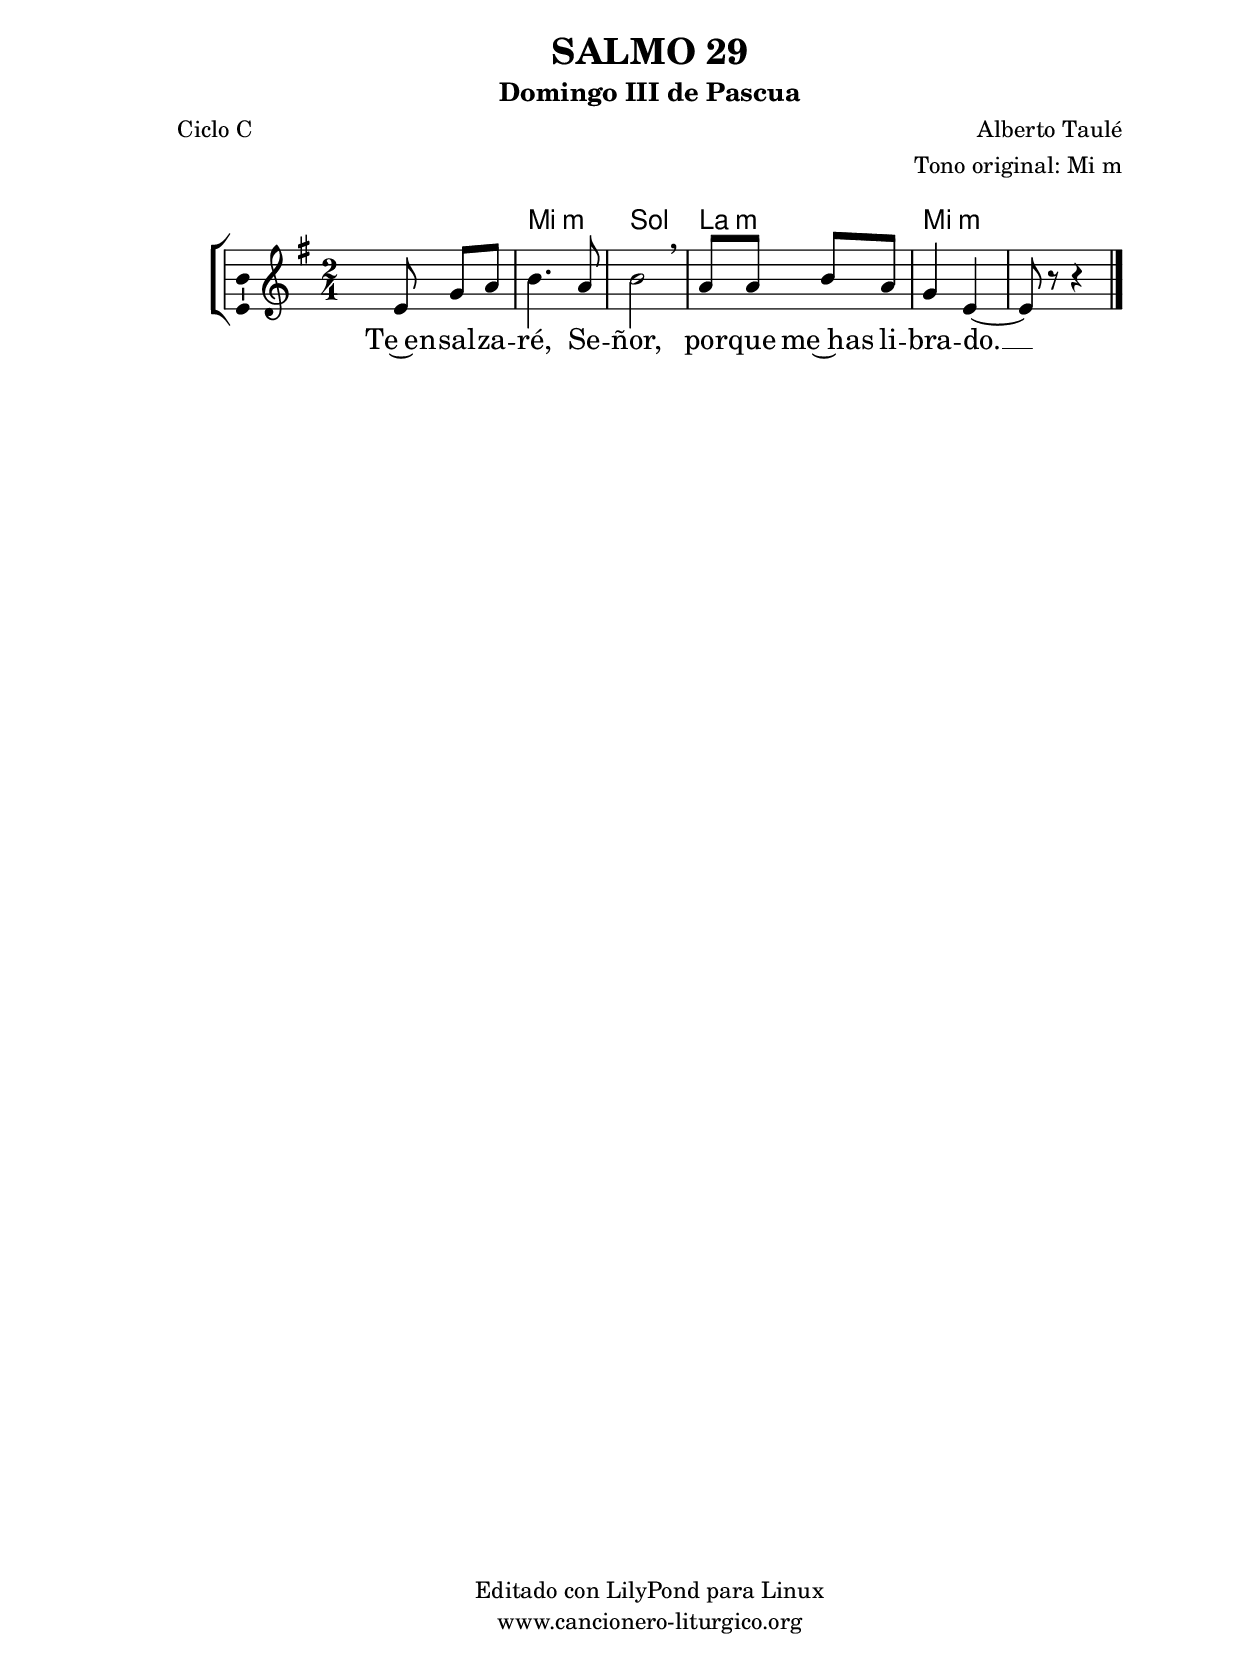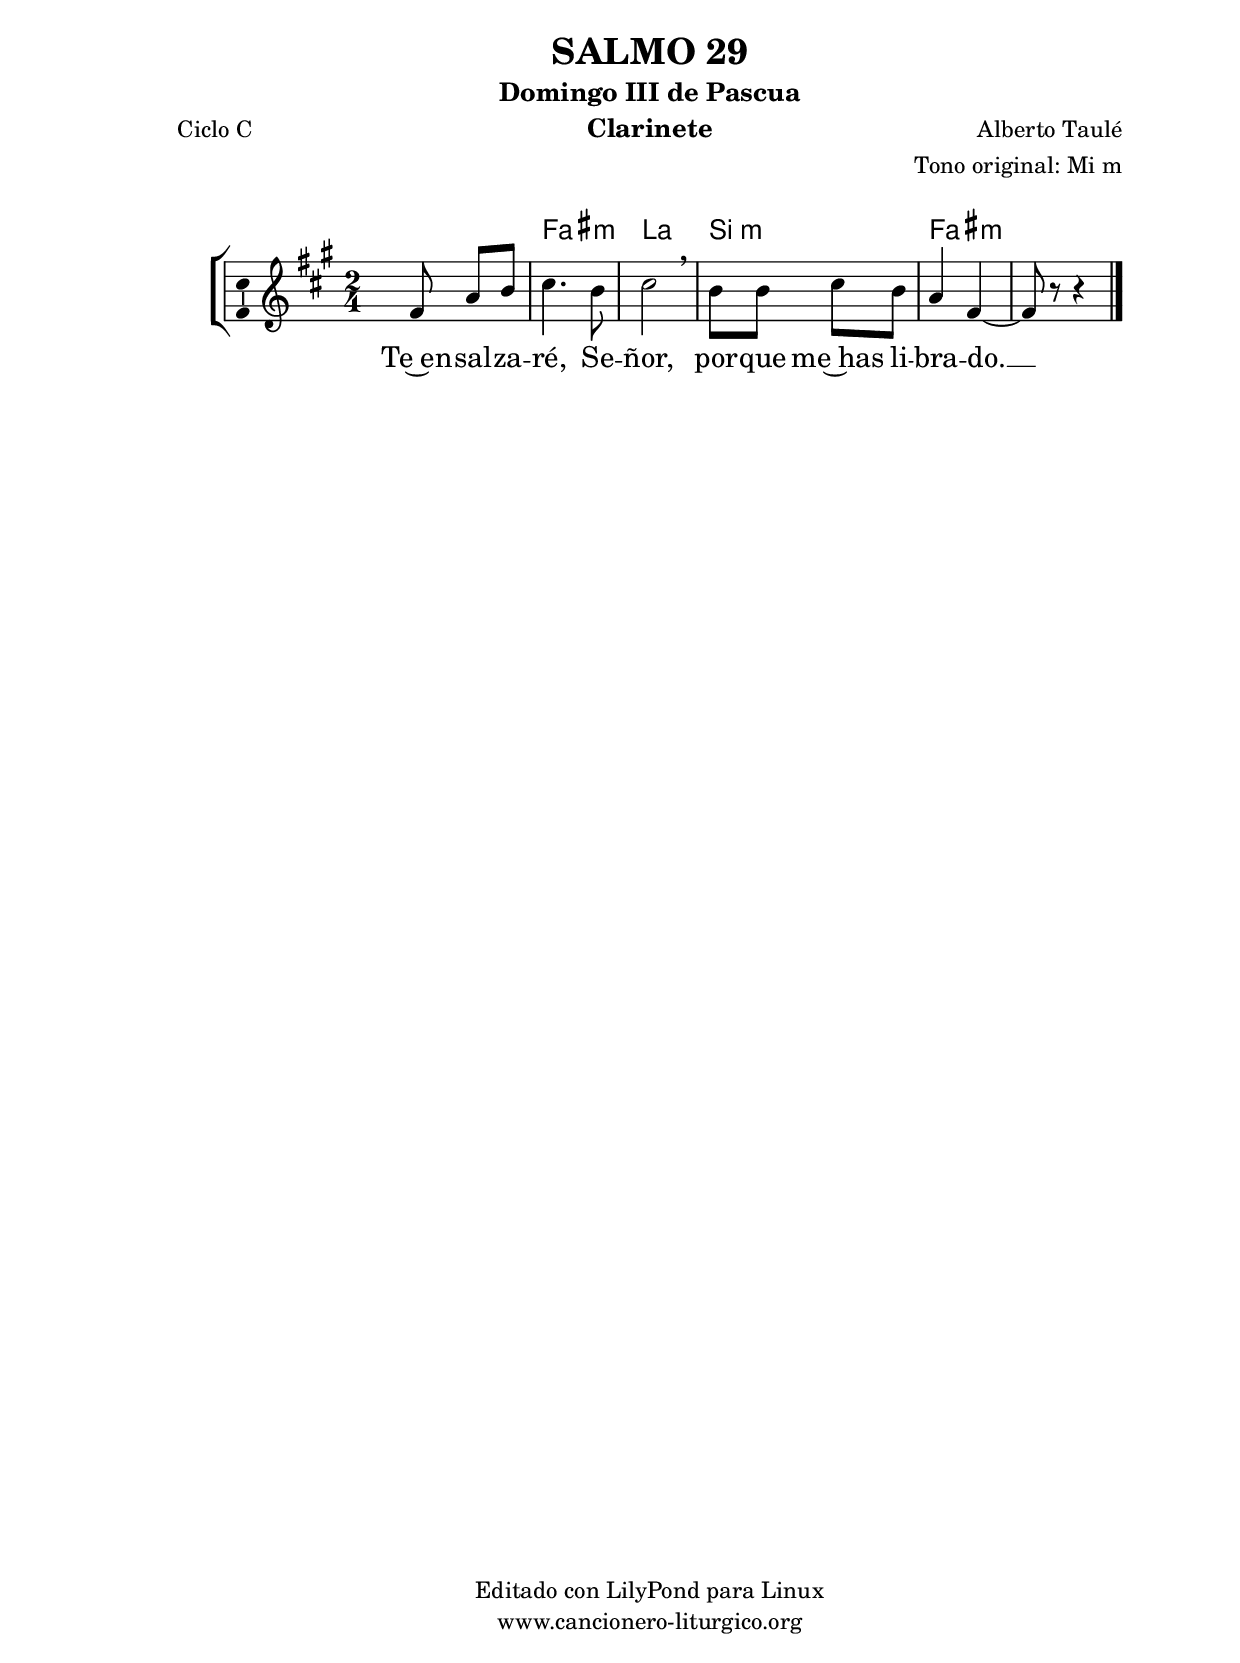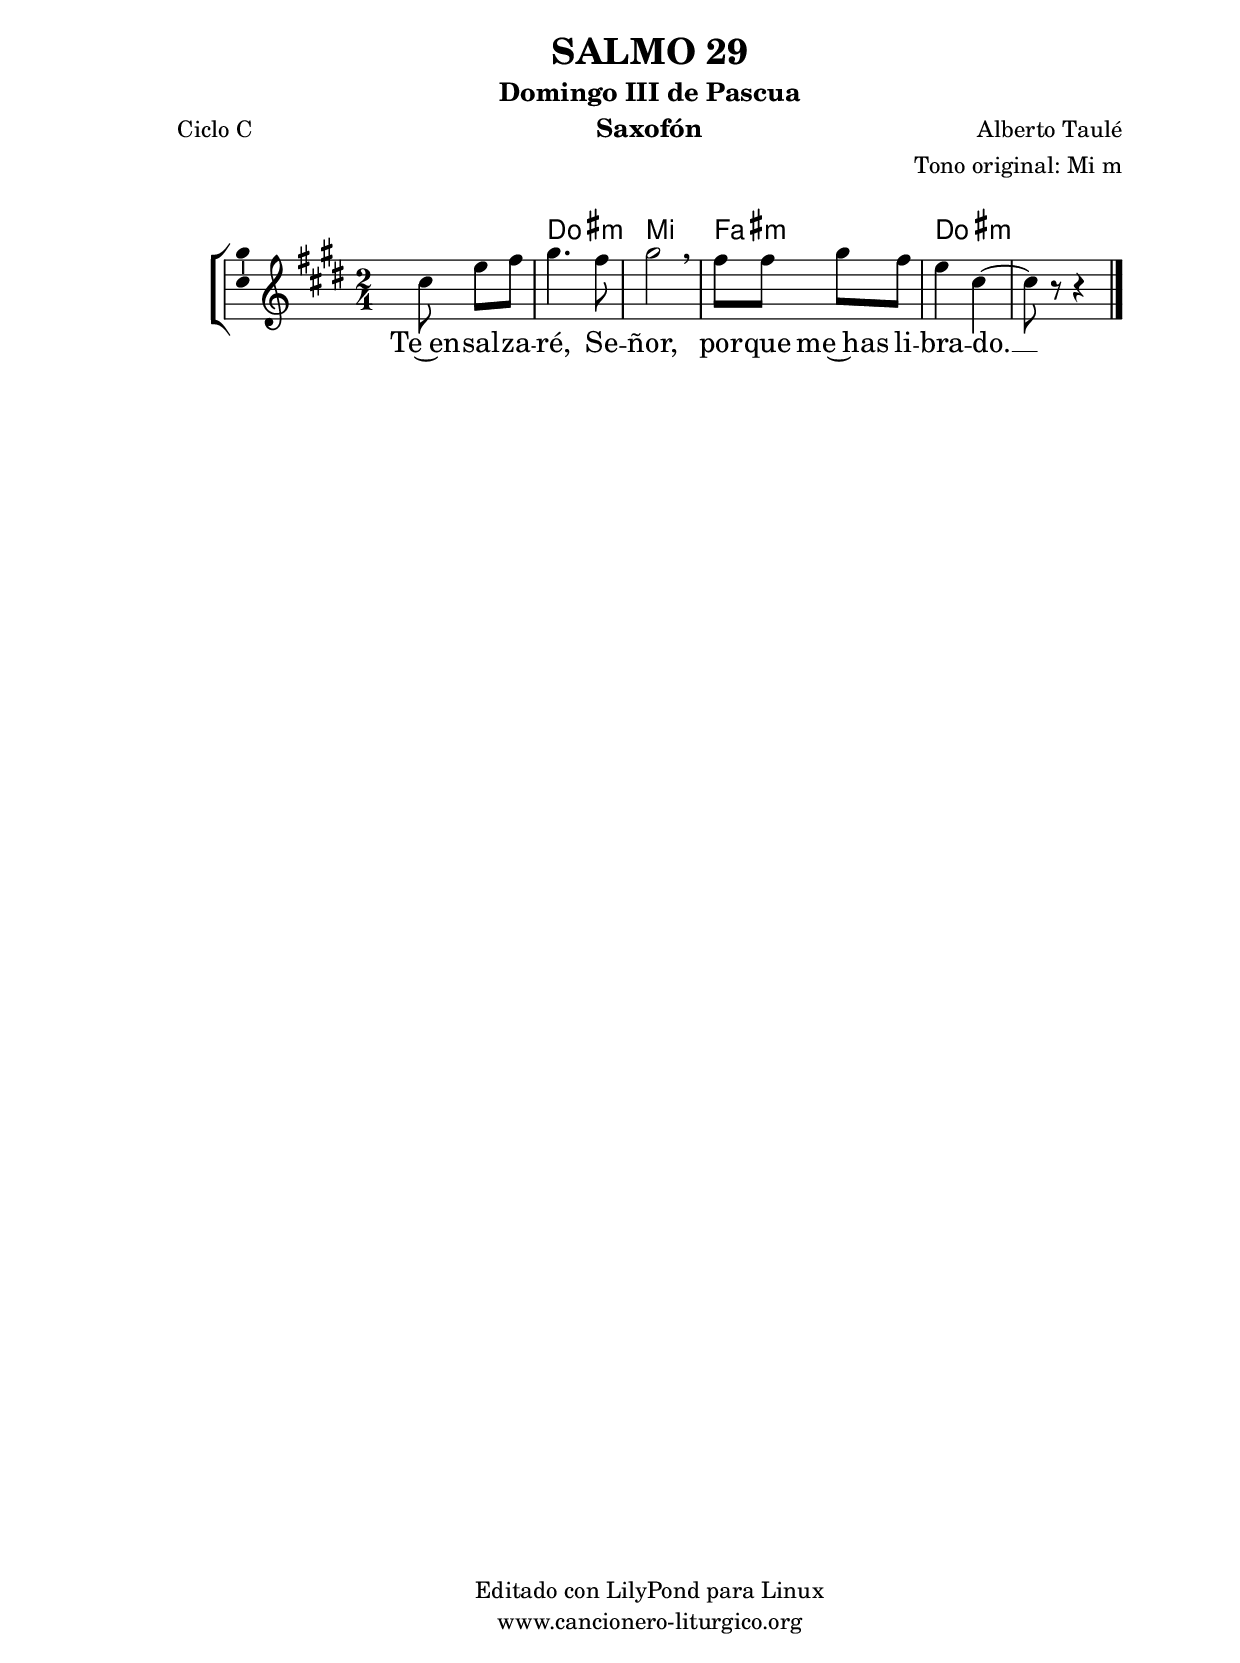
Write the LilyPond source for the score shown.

%
%para convertir .midi en .wav:
%timidity filename.midi -Ow -o finename.wav
%
%
%Para convertir de .wav a .mp3:
%lame -h -m j filename.wav
%
%
%para escuchar el midi:
%timidity nombrefichero.midi
%


%versión de lilypond para la que se ha escrito esta partitura:
\version "2.16.0"

	%Tamaño papel
	#(set-default-paper-size "a4")
	%Tamaño partitura
	#(set-global-staff-size 20)
	%No responde al pulsar sobre una nota
	#(ly:set-option 'point-and-click #f)

%parámetros del encabezamiento:
\header {
	title = "SALMO 29"
	subtitle = "Domingo III de Pascua"
	composer = "Alberto Taulé"
	poet = "Ciclo C"
	meter = ""
	arranger = "Tono original: Mi m"
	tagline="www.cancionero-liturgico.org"
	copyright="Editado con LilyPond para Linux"
	}

%parámetros asociados al papel:
\paper  {
	oddHeaderMarkup = \markup {\fill-line { \on-the-fly #not-first-page \fromproperty #'header:title \on-the-fly #not-first-page \fromproperty #'header:composer }}
	evenHeaderMarkup = \markup {\fill-line { \fromproperty #'header:composer \fromproperty #'header:title }}
	#(set-paper-size "a4")
	print-page-number = ##f
	first-page-number = 1
	print-first-page-number = ##f
%	head-separation = 3.0 \cm
	top-margin = 2.0 \cm
	bottom-margin = 0.5\cm
%%%	bottom-margin = -1.0\cm
	left-margin = 3.0 \cm
	line-width = 16.0 \cm 
	indent = 8\mm
	interscoreline = 2.\mm
	between-system-space = 15\mm
%	para que las partituras no llenen la hoja:
	ragged-bottom = ##t
%	idem para la última hoja:
	ragged-last-bottom = ##f
%	para que las partituras llenen el ancho del papel:
	ragged-last = ##f
	after-title-space = 2.5 \cm
%page-count=1
%system-count=8

	%Flexible Vertical Spacing
%	markup-markup-spacing =
%	#'((basic-distance . 15) (minimum-distance . 15) (padding . 3))
	markup-system-spacing =
	#'((basic-distance . 15) (minimum-distance . 15) (padding . 3))
	system-system-spacing =
	#'((basic-distance . 15) (minimum-distance . 15) (padding . 3))
	score-system-spacing =
	#'((basic-distance . 15) (minimum-distance . 15) (padding . 5))
%	top-system-spacing = % header
%	#'((basic-distance . 8) (minimum-distance . 0) (padding . 3))
%	top-markup-spacing =
%	#'((basic-distance . 20) (minimum-distance . 20) (padding . 3))
	last-bottom-spacing = % footer
	#'((basic-distance . 5) (minimum-distance . 5) (padding . 3))
%	score-markup-spacing =
%	#'((basic-distance . 16) (minimum-distance . 13) (padding . 3))

	}


%parámetros que afectan a toda la partitura:
global =  {
	%clave de sol (G):
	\clef G
	%armadura:
%	\transpose f a
	\key e \minor
	\tempo 4=90
	\set Score.tempoHideNote = ##t
	}


acordes = {
	\italianChords
	\chordmode {
%	\transpose f a
{

s2
e2:m g a:m e:m s

	}
	}
}

melodia = 
%	\transpose f a
{
	\relative c'{
	\time 2/4

s8 e8 g a
b4. a8
b2 \breathe
a8 a b a
g4 e~
e8 r8 r4

	\bar "|."
	}
	}


texto = \lyricmode {
Te~en -- sal -- za -- ré, Se -- ñor, por -- que me~has li -- bra -- do. __
	}


acordesStaff = \context ChordNames = acordesStaff <<
	\set chordChanges = ##t
	\acordes
	>>


vozStaff = \context Voice = vozStaff
\with {\consists "Ambitus_engraver"}
<<
%	\set Staff.instrumentName = ""
%	\set Staff.shortInstrumentName = ""
%	\set Staff.midiInstrument = #"clarinet"
%	\set Staff.midiInstrument = #"cello"
%	\set Staff.midiInstrument = #"flute"
	\set Staff.midiInstrument = #"electric guitar (jazz)"
%	\set Staff.midiInstrument = #"english horn"
%	\set Staff.midiInstrument = #"violin"
%	\set Staff.midiInstrument = #"glockenspiel"
	\set Staff.midiMinimumVolume = #0.7
	\set Staff.midiMaximumVolume = #0.9
	\global
	\melodia
	>>


textoStaff = \context Lyrics = textoStaff <<
	\lyricsto vozStaff \texto
	>>

\book {
	\score {
		\context ChoirStaff {
			\override StaffGroup.SystemStartBracket #'collapse-height = #1
			\override Score.SystemStartBar #'collapse-height = #1
			<<
			\acordesStaff
			\vozStaff
			\textoStaff
			>>
			}
		\layout {
	    		\context {
				\Lyrics
				\override LyricText #'font-size = #2
				}
	   		 \context {
				\Score
				%fontSize = #3
				\override StaffSymbol #'staff-space = #(magstep +3)
				%\override Beam #'thickness = #0.55
				%\override SpacingSpanner #'spacing-increment = #1.0
				%\override Slur #'height-limit = #1.5
				}
			}
		}
	\score {
		\unfoldRepeats
		\context ChoirStaff {
			<<
			\acordesStaff
			\vozStaff
			>>
			}
		\midi {
	  		\context {
	  			\Score
				tempoWholesPerMinute = #(ly:make-moment 70 4)
				}
			}
		}
	}

%Partitura para clarinete
#(define output-suffix "C")
\book {
	\header{
		instrument = "Clarinete"
		}
	\score {
		\context ChoirStaff {
			\override StaffGroup.SystemStartBracket #'collapse-height = #1
			\override Score.SystemStartBar #'collapse-height = #1
\transpose c d
			<<
			\acordesStaff
			\vozStaff
			\textoStaff
			>>
			}
		\layout {
	    		\context {
				\Lyrics
				\override LyricText #'font-size = #2
				}
	   		 \context {
				\Score
				%fontSize = #3
				\override StaffSymbol #'staff-space = #(magstep +3)
				%\override Beam #'thickness = #0.55
				%\override SpacingSpanner #'spacing-increment = #1.0
				%\override Slur #'height-limit = #1.5
				}
			}
		}
	}

%Partitura para saxofón
#(define output-suffix "S")
\book {
	\header{
		instrument = "Saxofón"
		}
	\score {
		\context ChoirStaff {
			\override StaffGroup.SystemStartBracket #'collapse-height = #1
			\override Score.SystemStartBar #'collapse-height = #1
\transpose c a
			<<
			\acordesStaff
			\vozStaff
			\textoStaff
			>>
			}
		\layout {
	    		\context {
				\Lyrics
				\override LyricText #'font-size = #2
				}
	   		 \context {
				\Score
				%fontSize = #3
				\override StaffSymbol #'staff-space = #(magstep +3)
				%\override Beam #'thickness = #0.55
				%\override SpacingSpanner #'spacing-increment = #1.0
				%\override Slur #'height-limit = #1.5
				}
			}
		}
	}

